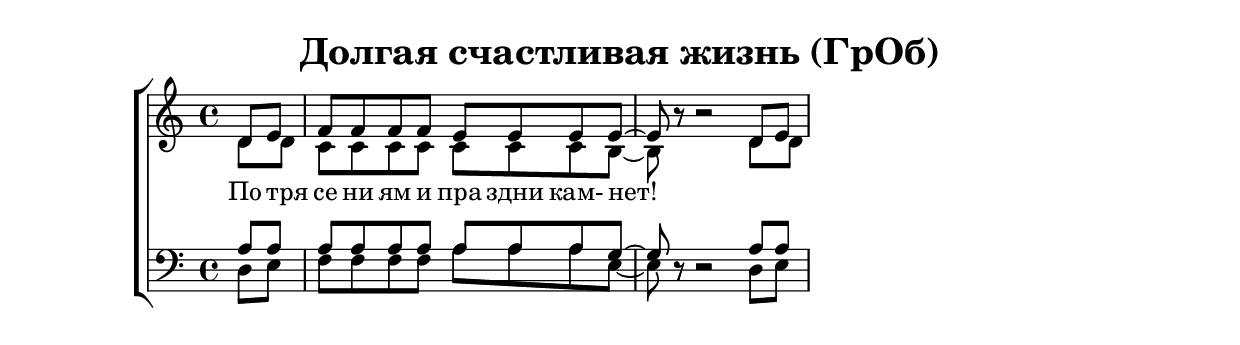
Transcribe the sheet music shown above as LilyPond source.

\version "2.18.0"  % necessary for upgrading to future LilyPond versions.

\header{
  title = "Долгая счастливая жизнь (ГрОб)"
}

\paper {
  top-system-spacing.basic-distance = #10
  score-system-spacing.basic-distance = #20
  system-system-spacing.basic-distance = #20
  last-bottom-spacing.basic-distance = #10
}

global = {
  \key c \major
  \time 4/4
}

sopMusic = \relative {
  \partial 4 d'8 e | f f f f e e e e~ | e b'\rest b2\rest d,8 e 
}

altoMusic = \relative {
  \partial 4 d'8 d | c c c c c c c b~ | b b'\rest b2\rest d,8 d
}

tenorMusic = \relative {
  \partial 4 a8 a | a a a a a a a g~ | g d\rest d2\rest a'8 a
}

bassMusic = \relative {
  \partial 4 d8 e | f f f f a a a e~ | e d\rest d2\rest d8 e
}

altoWords = \lyricmode {
  По тря се ни ям и пра здни кам- нет!
}

\score {
  \layout { }
  \midi {
    \tempo 4 = 98
  }
  \new ChoirStaff <<
    \new Staff = "women" <<
      \new Voice = "sopranos" {
        \voiceOne
        << \global \sopMusic >>
      }
      \new Voice = "altos" {
        \voiceTwo
        << \global \altoMusic >>
      }
    >>
    \new Lyrics = "altos"

    \new Staff = "men" <<
      \clef bass
      \new Voice = "tenors" {
        \voiceOne
        << \global \tenorMusic >>
      }
      \new Voice = "basses" {
        \voiceTwo << \global \bassMusic >>
      }
    >>
    \context Lyrics = "" \lyricsto "altos" \altoWords
  >>
}
